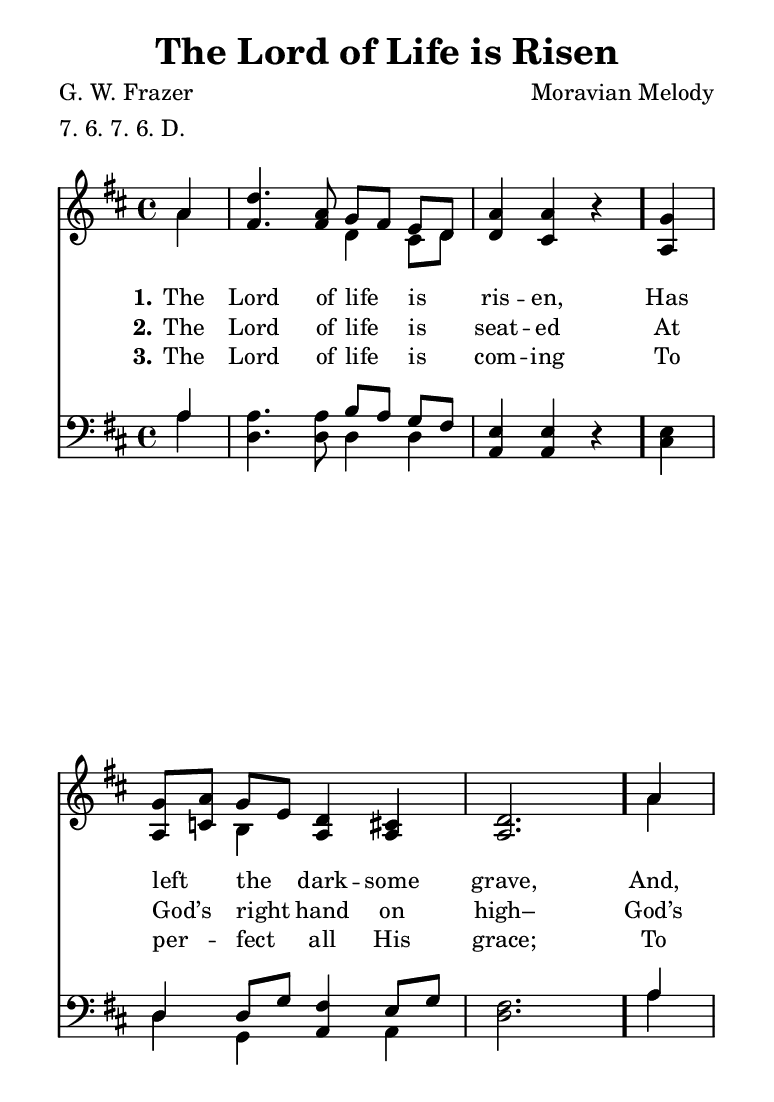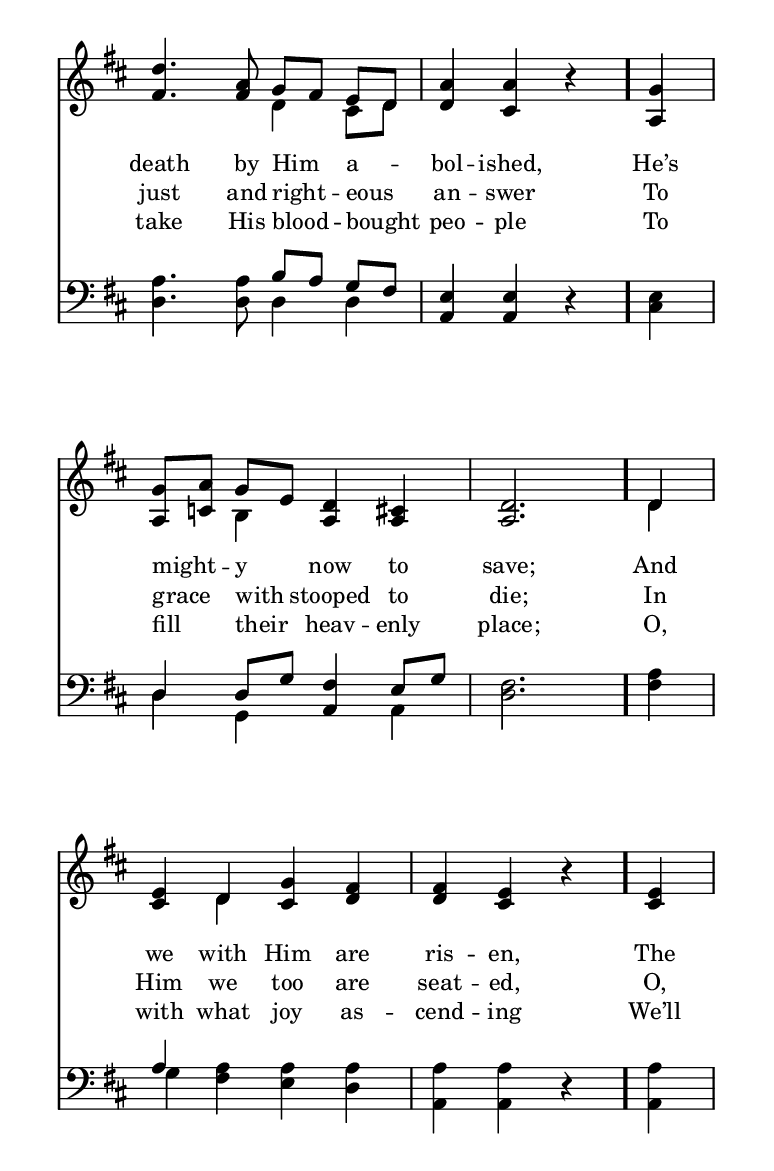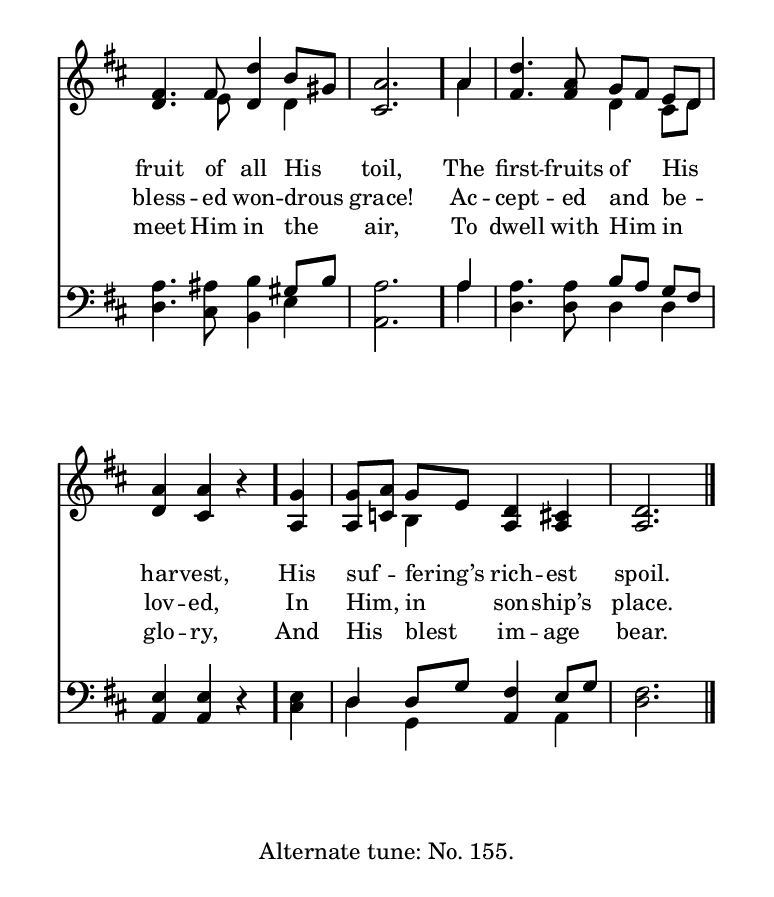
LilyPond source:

\include "common/global.ily"
\paper {
  \include "common/paper.ily"
}

\header{
  hymnnumber = "196"
  title = "The Lord of Life is Risen"
  tunename = "Ostrava"
  meter = "7. 6. 7. 6. D."
  poet = "G. W. Frazer"
  composer = "Moravian Melody"
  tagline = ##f
}

global = {
  \include "common/overrides.ily"
  \time 4/4
  \override Score.MetronomeMark.transparent = ##t % hide all fermata changes too
  \tempo 4=90
  \key d \major
  \partial 4
  \autoBeamOff
}

notesSoprano = {
\global
\relative c' {

  a'4 | d4. a8 g[ fis] e[ d] | a'4 a r4
  g4 | g8[ a] g[ e] d4 cis | d2. \eogbreak
  a'4 | d4. a8 g[ fis] e[ d] | a'4 a r4
  g4 | g8[ a] g[ e] d4 cis | d2. \eogbreak

  d4 | e d g fis | fis e r
  e4 | fis4. fis8 d'4 b8[ gis] | a2. \eogbreak

  a4 | d4. a8 g[ fis] e[ d] | a'4 a r4
  g4 | g8[ a] g[ e] d4 cis | d2.

  \bar "|."

}
}

notesAlto = {
\global
\relative e {

  a'4 | fis4. fis8 d4 cis8[ d] | d4 cis r
  a4 | a8[ c] b4 a a | a2.
  a'4 | fis4. fis8 d4 cis8[ d] | d4 cis r
  a4 | a8[ c] b4 a a | a2.

  d4 | cis d cis d | d cis r
  cis4 | d4. e8 d4 d | cis2.
  a'4 | fis4. fis8 d4 cis8[ d] | d4 cis r
  a4 | a8[ c] b4 a a | a2.

}
}

notesTenor = {
\global
\relative a {

  a4 | a4. a8 b8[ a] g[ fis] | e4 e r
  e4 | d d8[ g] fis4 e8[ g] | fis2.
  a4 | a4. a8 b8[ a] g[ fis] | e4 e r
  e4 | d d8[ g] fis4 e8[ g] | fis2.

  a4 | a a a a | a a r
  a4 | a4. ais8 b4 gis8[ b] | a2.
  a4 | a4. a8 b8[ a] g[ fis] | e4 e r
  e4 | d d8[ g] fis4 e8[ g] | fis2.

}
}

notesBass = {
\global
\relative f, {

  a'4 | d,4. d8 d4 d | a4 a r
  cis4 | d g, a a | d2.
  a'4 | d,4. d8 d4 d | a4 a r
  cis4 | d g, a a | d2.

  fis4 | g fis e d | a a r
  a4 | d4. cis8 b4 e | a,2.
  a'4 | d,4. d8 d4 d | a4 a r
  cis4 | d g, a a | d2.

}
}

wordsA = \lyricmode {
\set stanza = "1."

The Lord of life is ris -- en, \bar "."
Has left the dark -- some grave, \bar "."
And, death by Him a -- bol -- ished, \bar "."
He’s might -- y now to save; \bar "."
And we with Him are ris -- en, \bar "."
The fruit of all His toil, \bar "."
The first -- fruits of His har -- vest, \bar "."
His suf -- fering’s rich -- est spoil. \bar "."

}

wordsB = \lyricmode {
\set stanza = "2."

The Lord of life is seat -- ed
At God’s right hand on high–
God’s just and right -- eous an -- swer
To grace with stooped to die;
In Him we too are seat -- ed,
O, bless -- ed won -- drous grace!
Ac -- cept -- ed and be -- lov -- ed,
In Him, in son -- ship’s place.

}

wordsC = \lyricmode {
\set stanza = "3."

The Lord of life is com -- ing
To per -- fect all His grace;
To take His blood -- bought peo -- ple
To fill their heav -- enly place;
O, with what joy as -- cend -- ing
We’ll meet Him in the air,
To dwell with Him in glo -- ry,
And His blest im -- age bear.

}

\score {
  \context ChoirStaff <<
    \context Staff = upper <<
      \set Staff.autoBeaming = ##f
      \set ChoirStaff.systemStartDelimiter = #'SystemStartBar
      \set ChoirStaff.printPartCombineTexts = ##f
      \partcombine #'(2 . 9) \notesSoprano \notesAlto
      \context NullVoice = sopranos { \voiceOne << \notesSoprano >> }
      \context NullVoice = altos { \voiceTwo << \notesAlto >> }
      \context Lyrics = one   \lyricsto sopranos \wordsA
      \context Lyrics = two   \lyricsto sopranos \wordsB
      \context Lyrics = three \lyricsto sopranos \wordsC
    >>
    \context Staff = men <<
      \set Staff.autoBeaming = ##f
      \clef bass
      \set ChoirStaff.printPartCombineTexts = ##f
      \partcombine #'(2 . 9) \notesTenor \notesBass
      \context NullVoice = tenors { \voiceOne << \notesTenor >> }
      \context NullVoice = basses { \voiceTwo << \notesBass >> }
    >>
  >>
  \layout {
    \include "common/layout.ily"
  }
  \midi{
    \include "common/midi.ily"
  }
}

\noPageBreak \markup { \vspace #2 \fill-line { \raise #2 \line { Alternate tune: No. 155. } } }

\version "2.19.49"  % necessary for upgrading to future LilyPond versions.

% vi:set et ts=2 sw=2 ai nocindent syntax=lilypond:
